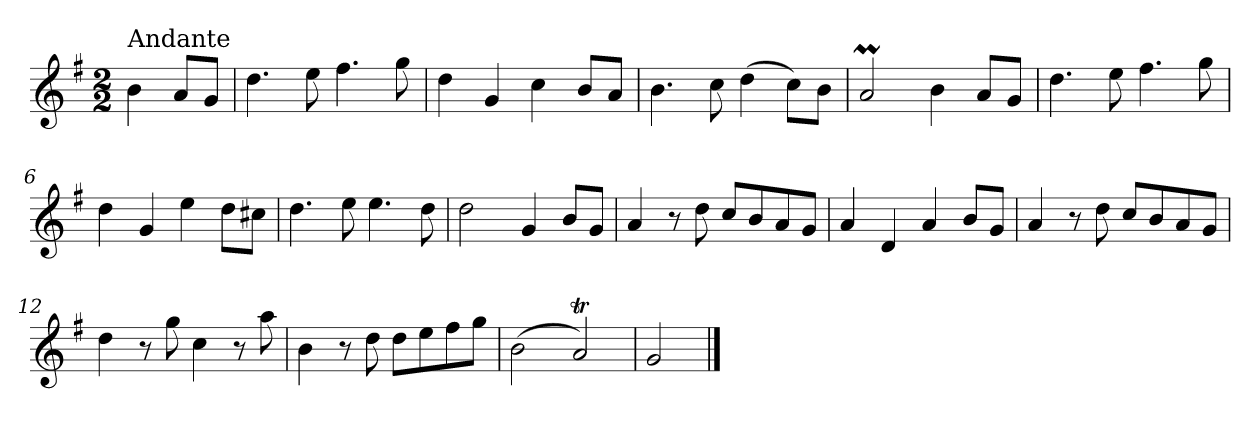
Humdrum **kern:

**kern
*part1
*staff1
*clefG2
*k[f#]
*G:
*M2/2
=
!LO:TX:a:t=Andante
4b\
8a/L
8g/J
=1
4.dd\
8ee\
4.ff#\
8gg\
=2
4dd\
4g/
4cc\
8b/L
8a/J
=3
4.b\
8cc\
(>4dd\
8cc\L)
8b\J
=4
2aM/
4b\
8a/L
8g/J
!!LO:LB:g=z
=5
4.dd\
8ee\
4.ff#\
8gg\
=6
4dd\
4g/
4ee\
8dd\L
8cc#X\J
=7
4.dd\
8ee\
4.ee\
8dd\
=8
2dd\
4g/
8b/L
8g/J
=9
4a/
8r
8dd\
8cc/L
8b/
8a/
8g/J
=10
4a/
4d/
4a/
8b/L
8g/J
!!LO:LB:g=z
=11
4a/
8r
8dd\
8cc/L
8b/
8a/
8g/J
=12
4dd\
8r
8gg\
4cc\
8r
8aa\
=13
4b\
8r
8dd\
8dd\L
8ee\
8ff#\
8gg\J
=14
(>2b\
2aT/)
=15
2g/
==
*-
